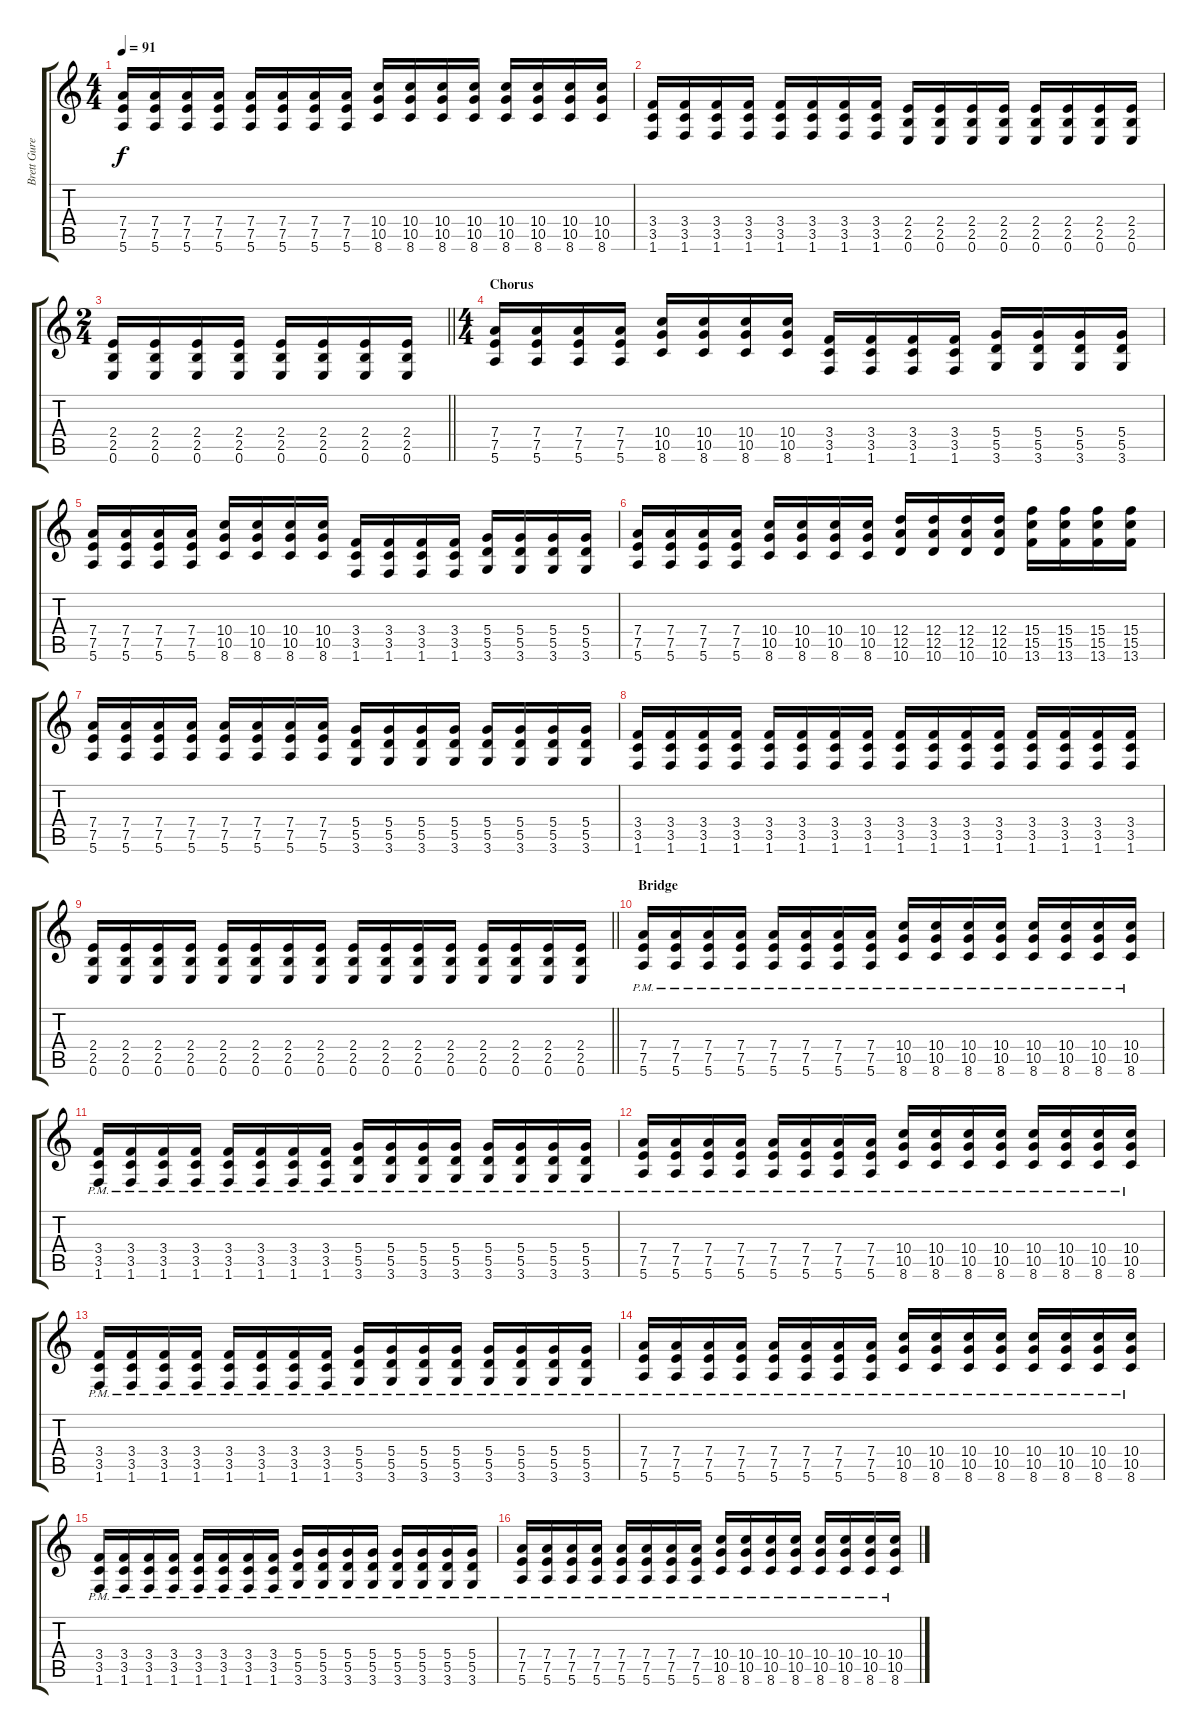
\track ("Brett Gurewitz" "Brett Gure") {instrument distortionguitar}
\staff {score tabs}
\tuning (E4 B3 G3 D3 A2 E2) {hide}
\ts (4 4)
\tempo 91
\clef g2
\ks c
(7.4 7.5 5.6).16{dy f} (7.4 7.5 5.6).16 (7.4 7.5 5.6).16 (7.4 7.5 5.6).16 (7.4 7.5 5.6).16 (7.4 7.5 5.6).16 (7.4 7.5 5.6).16 (7.4 7.5 5.6).16 (10.4 10.5 8.6).16 (10.4 10.5 8.6).16 (10.4 10.5 8.6).16 (10.4 10.5 8.6).16 (10.4 10.5 8.6).16 (10.4 10.5 8.6).16 (10.4 10.5 8.6).16 (10.4 10.5 8.6).16 |
(3.4 3.5 1.6).16 (3.4 3.5 1.6).16 (3.4 3.5 1.6).16 (3.4 3.5 1.6).16 (3.4 3.5 1.6).16 (3.4 3.5 1.6).16 (3.4 3.5 1.6).16 (3.4 3.5 1.6).16 (2.4 2.5 0.6).16 (2.4 2.5 0.6).16 (2.4 2.5 0.6).16 (2.4 2.5 0.6).16 (2.4 2.5 0.6).16 (2.4 2.5 0.6).16 (2.4 2.5 0.6).16 (2.4 2.5 0.6).16 |
\ts (2 4)
\barLineRight lightlight
(2.4 2.5 0.6).16 (2.4 2.5 0.6).16 (2.4 2.5 0.6).16 (2.4 2.5 0.6).16 (2.4 2.5 0.6).16 (2.4 2.5 0.6).16 (2.4 2.5 0.6).16 (2.4 2.5 0.6).16 |
\ts (4 4)
\section ("" "Chorus")
(7.4 7.5 5.6).16 (7.4 7.5 5.6).16 (7.4 7.5 5.6).16 (7.4 7.5 5.6).16 (10.4 10.5 8.6).16 (10.4 10.5 8.6).16 (10.4 10.5 8.6).16 (10.4 10.5 8.6).16 (3.4 3.5 1.6).16 (3.4 3.5 1.6).16 (3.4 3.5 1.6).16 (3.4 3.5 1.6).16 (5.4 5.5 3.6).16 (5.4 5.5 3.6).16 (5.4 5.5 3.6).16 (5.4 5.5 3.6).16 |
(7.4 7.5 5.6).16 (7.4 7.5 5.6).16 (7.4 7.5 5.6).16 (7.4 7.5 5.6).16 (10.4 10.5 8.6).16 (10.4 10.5 8.6).16 (10.4 10.5 8.6).16 (10.4 10.5 8.6).16 (3.4 3.5 1.6).16 (3.4 3.5 1.6).16 (3.4 3.5 1.6).16 (3.4 3.5 1.6).16 (5.4 5.5 3.6).16 (5.4 5.5 3.6).16 (5.4 5.5 3.6).16 (5.4 5.5 3.6).16 |
(7.4 7.5 5.6).16 (7.4 7.5 5.6).16 (7.4 7.5 5.6).16 (7.4 7.5 5.6).16 (10.4 10.5 8.6).16 (10.4 10.5 8.6).16 (10.4 10.5 8.6).16 (10.4 10.5 8.6).16 (12.4 12.5 10.6).16 (12.4 12.5 10.6).16 (12.4 12.5 10.6).16 (12.4 12.5 10.6).16 (15.4 15.5 13.6).16 (15.4 15.5 13.6).16 (15.4 15.5 13.6).16 (15.4 15.5 13.6).16 |
(7.4 7.5 5.6).16 (7.4 7.5 5.6).16 (7.4 7.5 5.6).16 (7.4 7.5 5.6).16 (7.4 7.5 5.6).16 (7.4 7.5 5.6).16 (7.4 7.5 5.6).16 (7.4 7.5 5.6).16 (5.4 5.5 3.6).16 (5.4 5.5 3.6).16 (5.4 5.5 3.6).16 (5.4 5.5 3.6).16 (5.4 5.5 3.6).16 (5.4 5.5 3.6).16 (5.4 5.5 3.6).16 (5.4 5.5 3.6).16 |
(3.4 3.5 1.6).16 (3.4 3.5 1.6).16 (3.4 3.5 1.6).16 (3.4 3.5 1.6).16 (3.4 3.5 1.6).16 (3.4 3.5 1.6).16 (3.4 3.5 1.6).16 (3.4 3.5 1.6).16 (3.4 3.5 1.6).16 (3.4 3.5 1.6).16 (3.4 3.5 1.6).16 (3.4 3.5 1.6).16 (3.4 3.5 1.6).16 (3.4 3.5 1.6).16 (3.4 3.5 1.6).16 (3.4 3.5 1.6).16 |
\barLineRight lightlight
(2.4 2.5 0.6).16 (2.4 2.5 0.6).16 (2.4 2.5 0.6).16 (2.4 2.5 0.6).16 (2.4 2.5 0.6).16 (2.4 2.5 0.6).16 (2.4 2.5 0.6).16 (2.4 2.5 0.6).16 (2.4 2.5 0.6).16 (2.4 2.5 0.6).16 (2.4 2.5 0.6).16 (2.4 2.5 0.6).16 (2.4 2.5 0.6).16 (2.4 2.5 0.6).16 (2.4 2.5 0.6).16 (2.4 2.5 0.6).16 |
\section ("" "Bridge")
(7.4{pm} 7.5{pm} 5.6).16 (7.4{pm} 7.5{pm} 5.6).16 (7.4{pm} 7.5{pm} 5.6).16 (7.4{pm} 7.5{pm} 5.6).16 (7.4{pm} 7.5{pm} 5.6).16 (7.4{pm} 7.5{pm} 5.6).16 (7.4{pm} 7.5{pm} 5.6).16 (7.4{pm} 7.5{pm} 5.6).16 (10.4{pm} 10.5{pm} 8.6).16 (10.4{pm} 10.5{pm} 8.6).16 (10.4{pm} 10.5{pm} 8.6).16 (10.4{pm} 10.5{pm} 8.6).16 (10.4{pm} 10.5{pm} 8.6).16 (10.4{pm} 10.5{pm} 8.6).16 (10.4{pm} 10.5{pm} 8.6).16 (10.4{pm} 10.5{pm} 8.6).16 |
(3.4 3.5{pm} 1.6{pm}).16 (3.4 3.5{pm} 1.6{pm}).16 (3.4 3.5{pm} 1.6{pm}).16 (3.4 3.5{pm} 1.6{pm}).16 (3.4 3.5{pm} 1.6{pm}).16 (3.4 3.5{pm} 1.6{pm}).16 (3.4 3.5{pm} 1.6{pm}).16 (3.4 3.5{pm} 1.6{pm}).16 (5.4 5.5{pm} 3.6{pm}).16 (5.4 5.5{pm} 3.6{pm}).16 (5.4 5.5{pm} 3.6{pm}).16 (5.4 5.5{pm} 3.6{pm}).16 (5.4 5.5{pm} 3.6{pm}).16 (5.4 5.5{pm} 3.6{pm}).16 (5.4 5.5{pm} 3.6{pm}).16 (5.4 5.5{pm} 3.6{pm}).16 |
(7.4{pm} 7.5{pm} 5.6).16 (7.4{pm} 7.5{pm} 5.6).16 (7.4{pm} 7.5{pm} 5.6).16 (7.4{pm} 7.5{pm} 5.6).16 (7.4{pm} 7.5{pm} 5.6).16 (7.4{pm} 7.5{pm} 5.6).16 (7.4{pm} 7.5{pm} 5.6).16 (7.4{pm} 7.5{pm} 5.6).16 (10.4{pm} 10.5{pm} 8.6).16 (10.4{pm} 10.5{pm} 8.6).16 (10.4{pm} 10.5{pm} 8.6).16 (10.4{pm} 10.5{pm} 8.6).16 (10.4{pm} 10.5{pm} 8.6).16 (10.4{pm} 10.5{pm} 8.6).16 (10.4{pm} 10.5{pm} 8.6).16 (10.4{pm} 10.5{pm} 8.6).16 |
(3.4 3.5{pm} 1.6{pm}).16 (3.4 3.5{pm} 1.6{pm}).16 (3.4 3.5{pm} 1.6{pm}).16 (3.4 3.5{pm} 1.6{pm}).16 (3.4 3.5{pm} 1.6{pm}).16 (3.4 3.5{pm} 1.6{pm}).16 (3.4 3.5{pm} 1.6{pm}).16 (3.4 3.5{pm} 1.6{pm}).16 (5.4 5.5{pm} 3.6{pm}).16 (5.4 5.5{pm} 3.6{pm}).16 (5.4 5.5{pm} 3.6{pm}).16 (5.4 5.5{pm} 3.6{pm}).16 (5.4 5.5{pm} 3.6{pm}).16 (5.4 5.5{pm} 3.6{pm}).16 (5.4 5.5{pm} 3.6{pm}).16 (5.4 5.5{pm} 3.6{pm}).16 |
(7.4{pm} 7.5{pm} 5.6).16 (7.4{pm} 7.5{pm} 5.6).16 (7.4{pm} 7.5{pm} 5.6).16 (7.4{pm} 7.5{pm} 5.6).16 (7.4{pm} 7.5{pm} 5.6).16 (7.4{pm} 7.5{pm} 5.6).16 (7.4{pm} 7.5{pm} 5.6).16 (7.4{pm} 7.5{pm} 5.6).16 (10.4{pm} 10.5{pm} 8.6).16 (10.4{pm} 10.5{pm} 8.6).16 (10.4{pm} 10.5{pm} 8.6).16 (10.4{pm} 10.5{pm} 8.6).16 (10.4{pm} 10.5{pm} 8.6).16 (10.4{pm} 10.5{pm} 8.6).16 (10.4{pm} 10.5{pm} 8.6).16 (10.4{pm} 10.5{pm} 8.6).16 |
(3.4 3.5{pm} 1.6{pm}).16 (3.4 3.5{pm} 1.6{pm}).16 (3.4 3.5{pm} 1.6{pm}).16 (3.4 3.5{pm} 1.6{pm}).16 (3.4 3.5{pm} 1.6{pm}).16 (3.4 3.5{pm} 1.6{pm}).16 (3.4 3.5{pm} 1.6{pm}).16 (3.4 3.5{pm} 1.6{pm}).16 (5.4 5.5{pm} 3.6{pm}).16 (5.4 5.5{pm} 3.6{pm}).16 (5.4 5.5{pm} 3.6{pm}).16 (5.4 5.5{pm} 3.6{pm}).16 (5.4 5.5{pm} 3.6{pm}).16 (5.4 5.5{pm} 3.6{pm}).16 (5.4 5.5{pm} 3.6{pm}).16 (5.4 5.5{pm} 3.6{pm}).16 |
(7.4{pm} 7.5{pm} 5.6).16 (7.4{pm} 7.5{pm} 5.6).16 (7.4{pm} 7.5{pm} 5.6).16 (7.4{pm} 7.5{pm} 5.6).16 (7.4{pm} 7.5{pm} 5.6).16 (7.4{pm} 7.5{pm} 5.6).16 (7.4{pm} 7.5{pm} 5.6).16 (7.4{pm} 7.5{pm} 5.6).16 (10.4{pm} 10.5{pm} 8.6).16 (10.4{pm} 10.5{pm} 8.6).16 (10.4{pm} 10.5{pm} 8.6).16 (10.4{pm} 10.5{pm} 8.6).16 (10.4{pm} 10.5{pm} 8.6).16 (10.4{pm} 10.5{pm} 8.6).16 (10.4{pm} 10.5{pm} 8.6).16 (10.4{pm} 10.5{pm} 8.6).16
